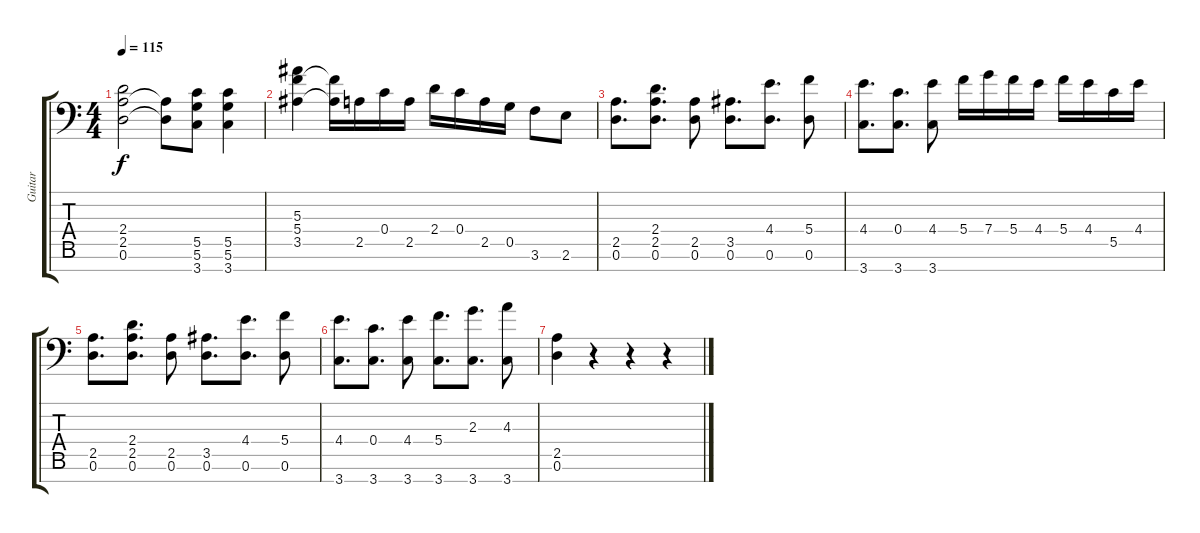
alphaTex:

\track ("Guitar" "Guitar") {instrument distortionguitar}
\staff {score tabs}
\tuning (D4 A3 F3 C3 G2 D2 A1) {hide}
\ts (4 4)
\tempo 115
\clef f4
\ks c
(2.4 2.5 0.6).2{dy f} (2.5{t} 0.6{t}).8 (5.5 5.6 3.7).8 (5.5 5.6 3.7).4 |
(5.3 5.4 3.5).4 (5.4{t} 3.5{t}).16 2.5.16 0.4.16 2.5.16 2.4.16 0.4.16 2.5.16 0.5.16 3.6.8 2.6.8 |
(2.5 0.6).8{d} (2.4 2.5 0.6).8{d} (2.5 0.6).8 (3.5 0.6).8{d} (4.4 0.6).8{d} (5.4 0.6).8 |
(4.4 3.7).8{d} (0.4 3.7).8{d} (4.4 3.7).8 5.4.16 7.4.16 5.4.16 4.4.16 5.4.16 4.4.16 5.5.16 4.4.16 |
(2.5 0.6).8{d} (2.4 2.5 0.6).8{d} (2.5 0.6).8 (3.5 0.6).8{d} (4.4 0.6).8{d} (5.4 0.6).8 |
(4.4 3.7).8{d} (0.4 3.7).8{d} (4.4 3.7).8 (5.4 3.7).8{d} (2.3 3.7).8{d} (4.3 3.7).8 |
(2.5 0.6).4 r.4 r.4 r.4
